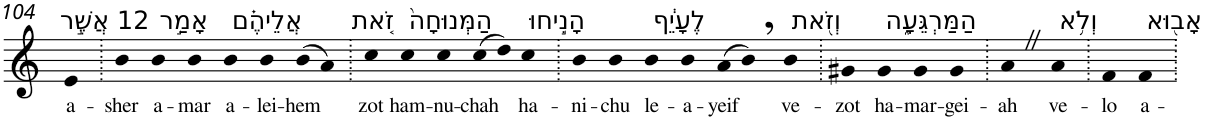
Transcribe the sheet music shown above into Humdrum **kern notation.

**kern	**text
*part1	*part1
*staff1	*staff1
*I"Piano	*
*I'Pno	*
!!LO:PB:g=z
*clefG2	*
*k[]	*
=104	=104
!LO:TX:a:t=12 אֲשֶׁ֣ר	!
!	!LO:LY:b
4e	a-
=105.	=105.
!	!LO:LY:b
4b	-sher
!LO:TX:a:t=אָמַ֣ר	!
!	!LO:LY:b
4b	a-
!	!LO:LY:b
4b	-mar
!LO:TX:a:t=אֲלֵיהֶ֗ם	!
!	!LO:LY:b
4b	a-
!	!LO:LY:b
4b	-lei-
!	!LO:LY:b
(8b	-hem
8a)	.
=106.	=106.
!LO:TX:a:t=זֹ֤את	!
!	!LO:LY:b
4cc	zot
!LO:TX:a:t=הַמְּנוּחָה֙	!
!	!LO:LY:b
4cc	ham-
!	!LO:LY:b
4cc	-nu-
!	!LO:LY:b
(8cc	-chah
8dd)	.
!LO:TX:a:t=הָנִ֣יחוּ	!
!	!LO:LY:b
4cc	ha-
=107.	=107.
!	!LO:LY:b
4b	-ni-
!	!LO:LY:b
4b	-chu
!LO:TX:a:t=לֶעָיֵ֔ף	!
!	!LO:LY:b
4b	le-
!	!LO:LY:b
4b	-a-
!	!LO:LY:b
(8a	-yeif
8b,)	.
!LO:TX:a:t=וְזֹ֖את	!
!	!LO:LY:b
4b	ve-
=108.	=108.
!	!LO:LY:b
4g#X	-zot
!LO:TX:a:t=הַמַּרְגֵּעָ֑ה	!
!	!LO:LY:b
4g#	ha-
!	!LO:LY:b
4g#	-mar-
!	!LO:LY:b
4g#	-gei-
=109.	=109.
!	!LO:LY:b
4aZ	-ah
!LO:TX:a:t=וְלֹ֥א	!
!	!LO:LY:b
4a	ve-
=110.	=110.
!	!LO:LY:b
4f	-lo
!LO:TX:a:t=אָב֖וּא	!
!	!LO:LY:b
4f	a-
=.	=.
*-	*-
